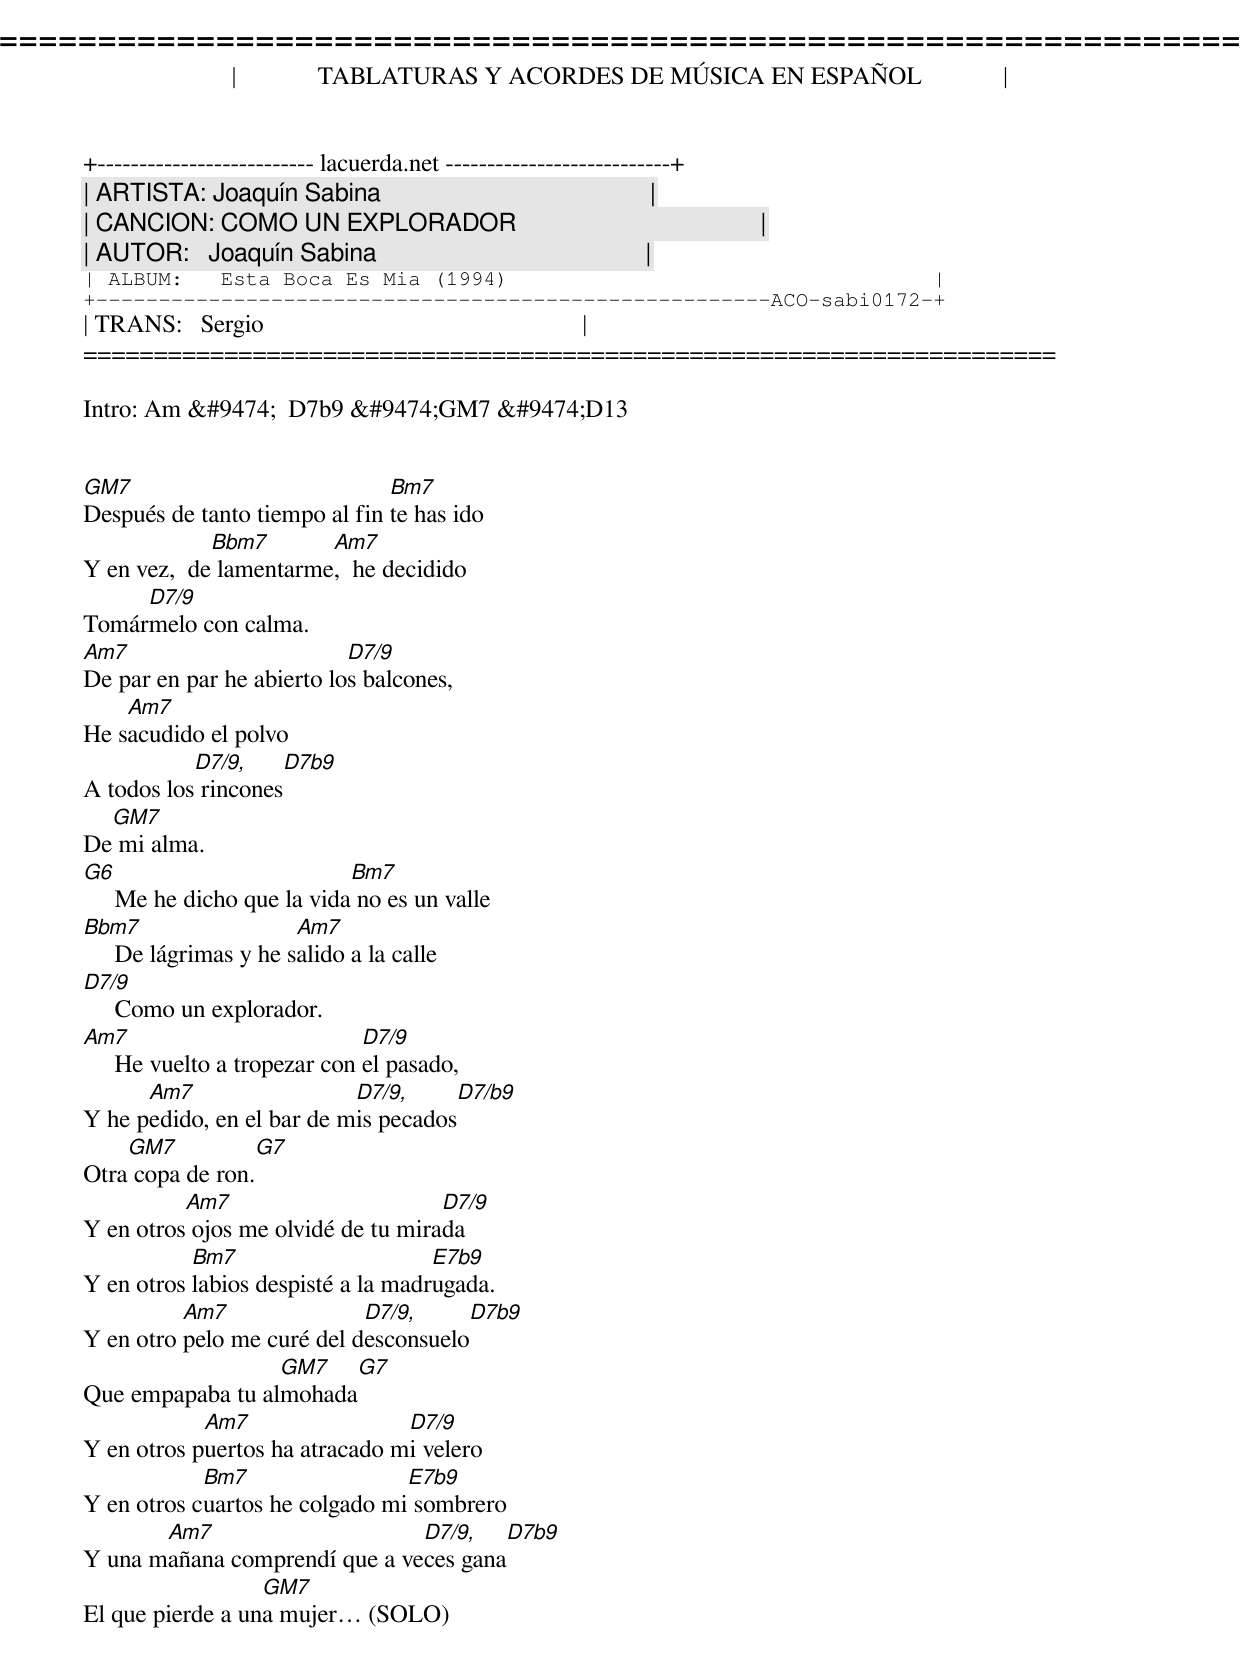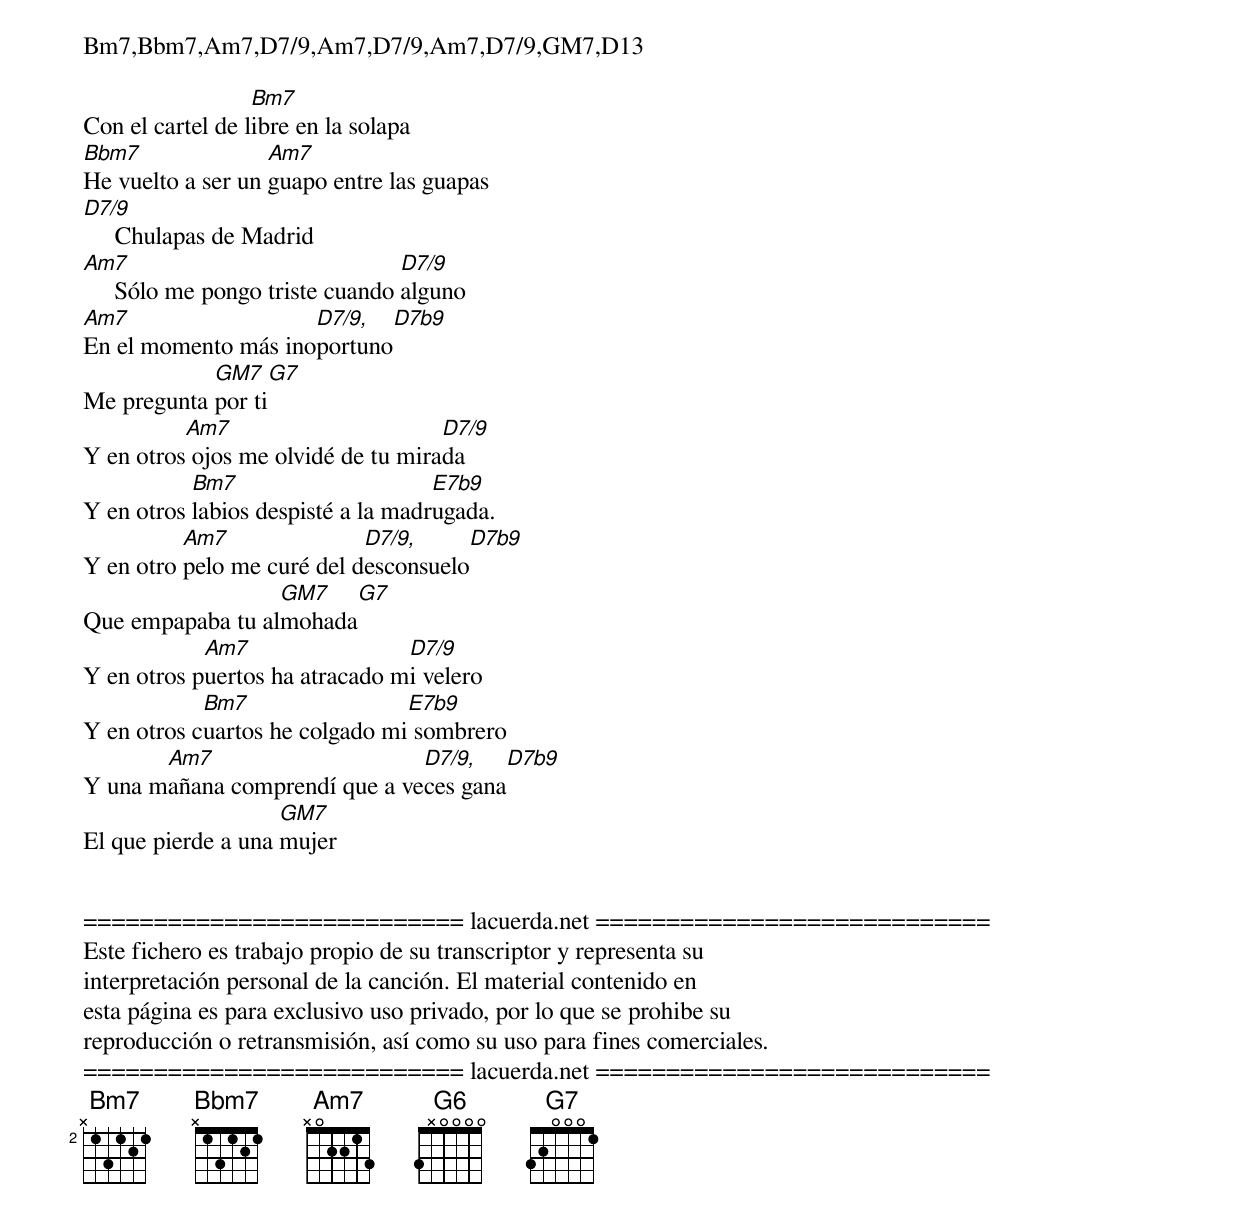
=====================================================================
|             TABLATURAS Y ACORDES DE MÚSICA EN ESPAÑOL             |
+-------------------------- lacuerda.net ---------------------------+
| ARTISTA: Joaquín Sabina                                           |
| CANCION: COMO UN EXPLORADOR                                       |
| AUTOR:   Joaquín Sabina                                           |
| ALBUM:   Esta Boca Es Mia (1994)                                  |
+------------------------------------------------------ACO-sabi0172-+
| TRANS:   Sergio                                                   |
=====================================================================

Intro: Am &#9474;  D7b9 &#9474;GM7 &#9474;D13


GM7                            Bm7
Después de tanto tiempo al fin te has ido
             Bbm7       Am7
Y en vez,  de lamentarme,  he decidido
     D7/9
Tomármelo con calma.
Am7                        D7/9
De par en par he abierto los balcones,
    Am7
He sacudido el polvo
           D7/9,     D7b9
A todos los rincones
  GM7
De mi alma.
G6                          Bm7
     Me he dicho que la vida no es un valle
Bbm7                   Am7
     De lágrimas y he salido a la calle
D7/9
     Como un explorador.
Am7                           D7/9
     He vuelto a tropezar con el pasado,
      Am7                  D7/9,     D7/b9
Y he pedido, en el bar de mis pecados
    GM7          G7
Otra copa de ron.
          Am7                       D7/9
Y en otros ojos me olvidé de tu mirada
           Bm7                      E7b9
Y en otros labios despisté a la madrugada.
          Am7               D7/9,     D7b9
Y en otro pelo me curé del desconsuelo
                  GM7       G7
Que empapaba tu almohada
            Am7                 D7/9
Y en otros puertos ha atracado mi velero
            Bm7                 E7b9
Y en otros cuartos he colgado mi sombrero
       Am7                     D7/9,     D7b9
Y una mañana comprendí que a veces gana
                  GM7
El que pierde a una mujer (SOLO)

Bm7,Bbm7,Am7,D7/9,Am7,D7/9,Am7,D7/9,GM7,D13

                  Bm7
Con el cartel de libre en la solapa
Bbm7               Am7
He vuelto a ser un guapo entre las guapas
D7/9
     Chulapas de Madrid
Am7                              D7/9
     Sólo me pongo triste cuando alguno
Am7                  D7/9,   D7b9
En el momento más inoportuno
            GM7     G7
Me pregunta por ti
          Am7                       D7/9
Y en otros ojos me olvidé de tu mirada
           Bm7                      E7b9
Y en otros labios despisté a la madrugada.
          Am7               D7/9,     D7b9
Y en otro pelo me curé del desconsuelo
                  GM7       G7
Que empapaba tu almohada
            Am7                 D7/9
Y en otros puertos ha atracado mi velero
            Bm7                 E7b9
Y en otros cuartos he colgado mi sombrero
       Am7                     D7/9,     D7b9
Y una mañana comprendí que a veces gana
                    GM7
El que pierde a una mujer


=========================== lacuerda.net ============================
Este fichero es trabajo propio de su transcriptor y representa su
interpretación personal de la canción. El material contenido en
esta página es para exclusivo uso privado, por lo que se prohibe su
reproducción o retransmisión, así como su uso para fines comerciales.
=========================== lacuerda.net ============================
